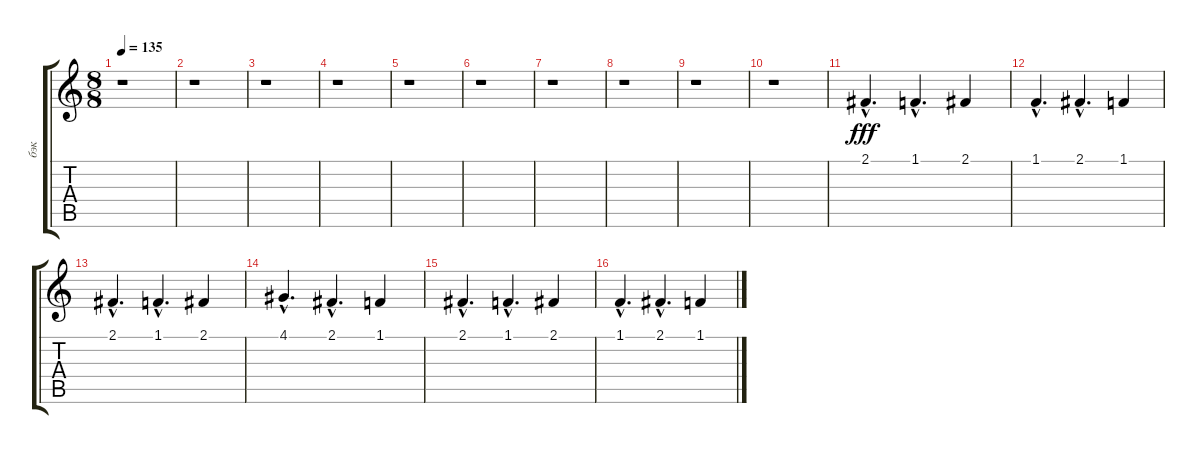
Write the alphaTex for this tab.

\track ("бэк" "бэк") {instrument synthvoice}
\staff {score tabs}
\tuning (E4 B3 G3 D3 A2 E2) {hide}
\ts (8 8)
\tempo 135
\clef g2
\ks c
r.1{dy fff} |
r.1 |
r.1 |
r.1 |
r.1 |
r.1 |
r.1 |
r.1 |
r.1 |
r.1 |
2.1{hac}.4{d} 1.1{hac}.4{d} 2.1.4 |
1.1{hac}.4{d} 2.1{hac}.4{d} 1.1.4 |
2.1{hac}.4{d} 1.1{hac}.4{d} 2.1.4 |
4.1{hac}.4{d} 2.1{hac}.4{d} 1.1.4 |
2.1{hac}.4{d} 1.1{hac}.4{d} 2.1.4 |
1.1{hac}.4{d} 2.1{hac}.4{d} 1.1.4
